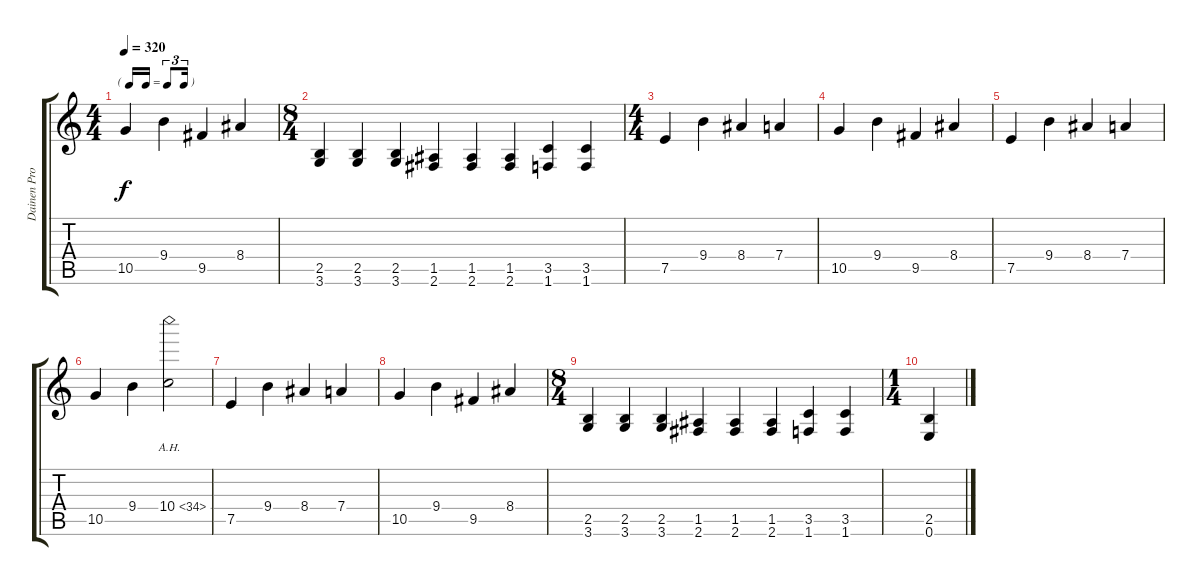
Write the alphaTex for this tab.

\track ("Dainen Proulx (lead)" "Dainen Pro") {instrument distortionguitar}
\staff {score tabs}
\tuning (E4 B3 G3 D3 A2 E2) {hide}
\ts (4 4)
\tf triplet16th
\tempo 320
\clef g2
\ks c
10.5.4{dy f} 9.4.4 9.5.4 8.4.4 |
\ts (8 4)
(2.5 3.6).4 (2.5 3.6).4 (2.5 3.6).4 (1.5 2.6).4 (1.5 2.6).4 (1.5 2.6).4 (3.5 1.6).4 (3.5 1.6).4 |
\ts (4 4)
7.5.4 9.4.4 8.4.4 7.4.4 |
10.5.4 9.4.4 9.5.4 8.4.4 |
7.5.4 9.4.4 8.4.4 7.4.4 |
10.5.4 9.4.4 10.4{ah 24}.2 |
7.5.4 9.4.4 8.4.4 7.4.4 |
10.5.4 9.4.4 9.5.4 8.4.4 |
\ts (8 4)
(2.5 3.6).4 (2.5 3.6).4 (2.5 3.6).4 (1.5 2.6).4 (1.5 2.6).4 (1.5 2.6).4 (3.5 1.6).4 (3.5 1.6).4 |
\ts (1 4)
(2.5 0.6).4
